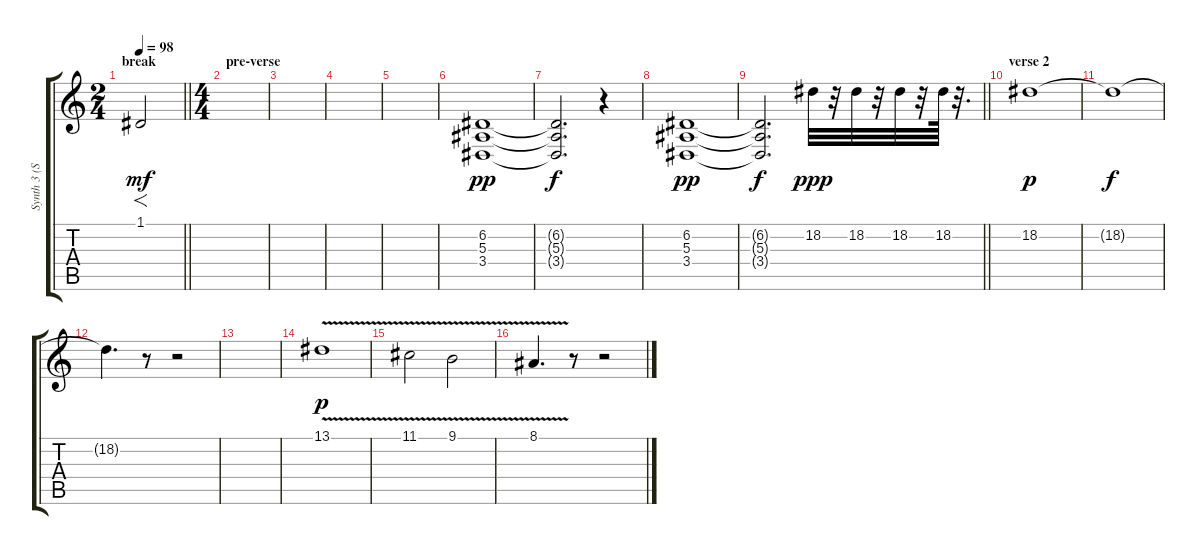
\track ("Synth 3 (Semple)" "Synth 3 (S") {instrument stringensemble1}
\staff {score tabs}
\tuning (D4 A3 F3 C3 G2 C2) {hide}
\ts (2 4)
\section ("" "break")
\tempo 98
\clef g2
\barLineRight lightlight
\ks c
1.1.2{f dy mf} |
\ts (4 4)
\section ("" "pre-verse")
|
|
|
|
(6.2 5.3 3.4).1{dy pp} |
(6.2{t} 5.3{t} 3.4{t}).2{d dy f} r.4 |
(6.2 5.3 3.4).1{dy pp} |
\barLineRight lightlight
(6.2{t} 5.3{t} 3.4{t}).2{d dy f} 18.2.32{dy ppp} r.32 18.2.32 r.32 18.2.32 r.32 18.2.64 r.32{d} |
\section ("" "verse 2")
18.2.1{dy p} |
18.2{t}.1{dy f} |
18.2{t}.4{d} r.8 r.2 |
|
13.1{v}.1{dy p} |
11.1{v}.2 9.1{v}.2 |
8.1{v}.4{d} r.8 r.2
